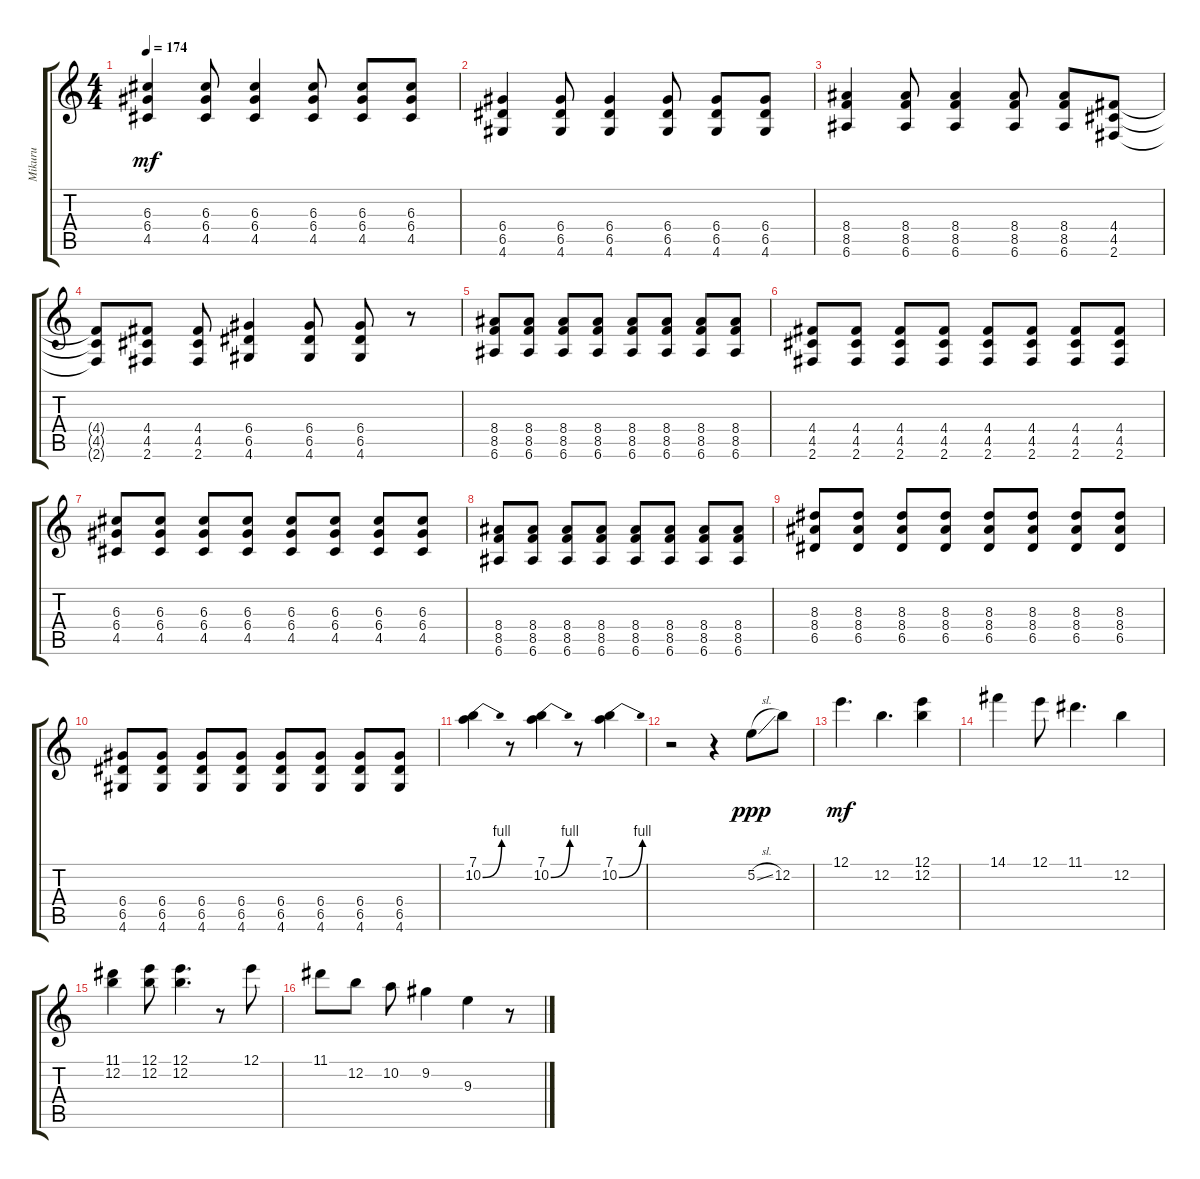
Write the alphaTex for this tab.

\track ("Mikuru" "Mikuru") {instrument distortionguitar}
\staff {score tabs}
\tuning (E4 B3 G3 D3 A2 E2) {hide}
\ts (4 4)
\tempo 174
\clef g2
\ks c
(6.3 6.4 4.5).4{dy mf} (6.3 6.4 4.5).8 (6.3 6.4 4.5).4 (6.3 6.4 4.5).8 (6.3 6.4 4.5).8 (6.3 6.4 4.5).8 |
(6.4 6.5 4.6).4 (6.4 6.5 4.6).8 (6.4 6.5 4.6).4 (6.4 6.5 4.6).8 (6.4 6.5 4.6).8 (6.4 6.5 4.6).8 |
(8.4 8.5 6.6).4 (8.4 8.5 6.6).8 (8.4 8.5 6.6).4 (8.4 8.5 6.6).8 (8.4 8.5 6.6).8 (4.4 4.5 2.6).8 |
(4.4{t} 4.5{t} 2.6{t}).8 (4.4 4.5 2.6).8 (4.4 4.5 2.6).8 (6.4 6.5 4.6).4 (6.4 6.5 4.6).8 (6.4 6.5 4.6).8 r.8 |
(8.4 8.5 6.6).8 (8.4 8.5 6.6).8 (8.4 8.5 6.6).8 (8.4 8.5 6.6).8 (8.4 8.5 6.6).8 (8.4 8.5 6.6).8 (8.4 8.5 6.6).8 (8.4 8.5 6.6).8 |
(4.4 4.5 2.6).8 (4.4 4.5 2.6).8 (4.4 4.5 2.6).8 (4.4 4.5 2.6).8 (4.4 4.5 2.6).8 (4.4 4.5 2.6).8 (4.4 4.5 2.6).8 (4.4 4.5 2.6).8 |
(6.3 6.4 4.5).8 (6.3 6.4 4.5).8 (6.3 6.4 4.5).8 (6.3 6.4 4.5).8 (6.3 6.4 4.5).8 (6.3 6.4 4.5).8 (6.3 6.4 4.5).8 (6.3 6.4 4.5).8 |
(8.4 8.5 6.6).8 (8.4 8.5 6.6).8 (8.4 8.5 6.6).8 (8.4 8.5 6.6).8 (8.4 8.5 6.6).8 (8.4 8.5 6.6).8 (8.4 8.5 6.6).8 (8.4 8.5 6.6).8 |
(8.3 8.4 6.5).8 (8.3 8.4 6.5).8 (8.3 8.4 6.5).8 (8.3 8.4 6.5).8 (8.3 8.4 6.5).8 (8.3 8.4 6.5).8 (8.3 8.4 6.5).8 (8.3 8.4 6.5).8 |
(6.4 6.5 4.6).8 (6.4 6.5 4.6).8 (6.4 6.5 4.6).8 (6.4 6.5 4.6).8 (6.4 6.5 4.6).8 (6.4 6.5 4.6).8 (6.4 6.5 4.6).8 (6.4 6.5 4.6).8 |
(7.1 10.2{be (bend 0 0 60 4)}).4 r.8 (7.1 10.2{be (bend 0 0 60 4)}).4 r.8 (7.1 10.2{be (bend 0 0 60 4)}).4 |
r.2 r.4 5.2{sl}.8{dy ppp} 12.2.8 |
12.1.4{d dy mf} 12.2.4{d} (12.1 12.2).4 |
14.1.4 12.1.8 11.1.4{d} 12.2.4 |
(11.1 12.2).4 (12.1 12.2).8 (12.1 12.2).4{d} r.8 12.1.8 |
11.1.8 12.2.8 10.2.8 9.2.4 9.3.4 r.8
